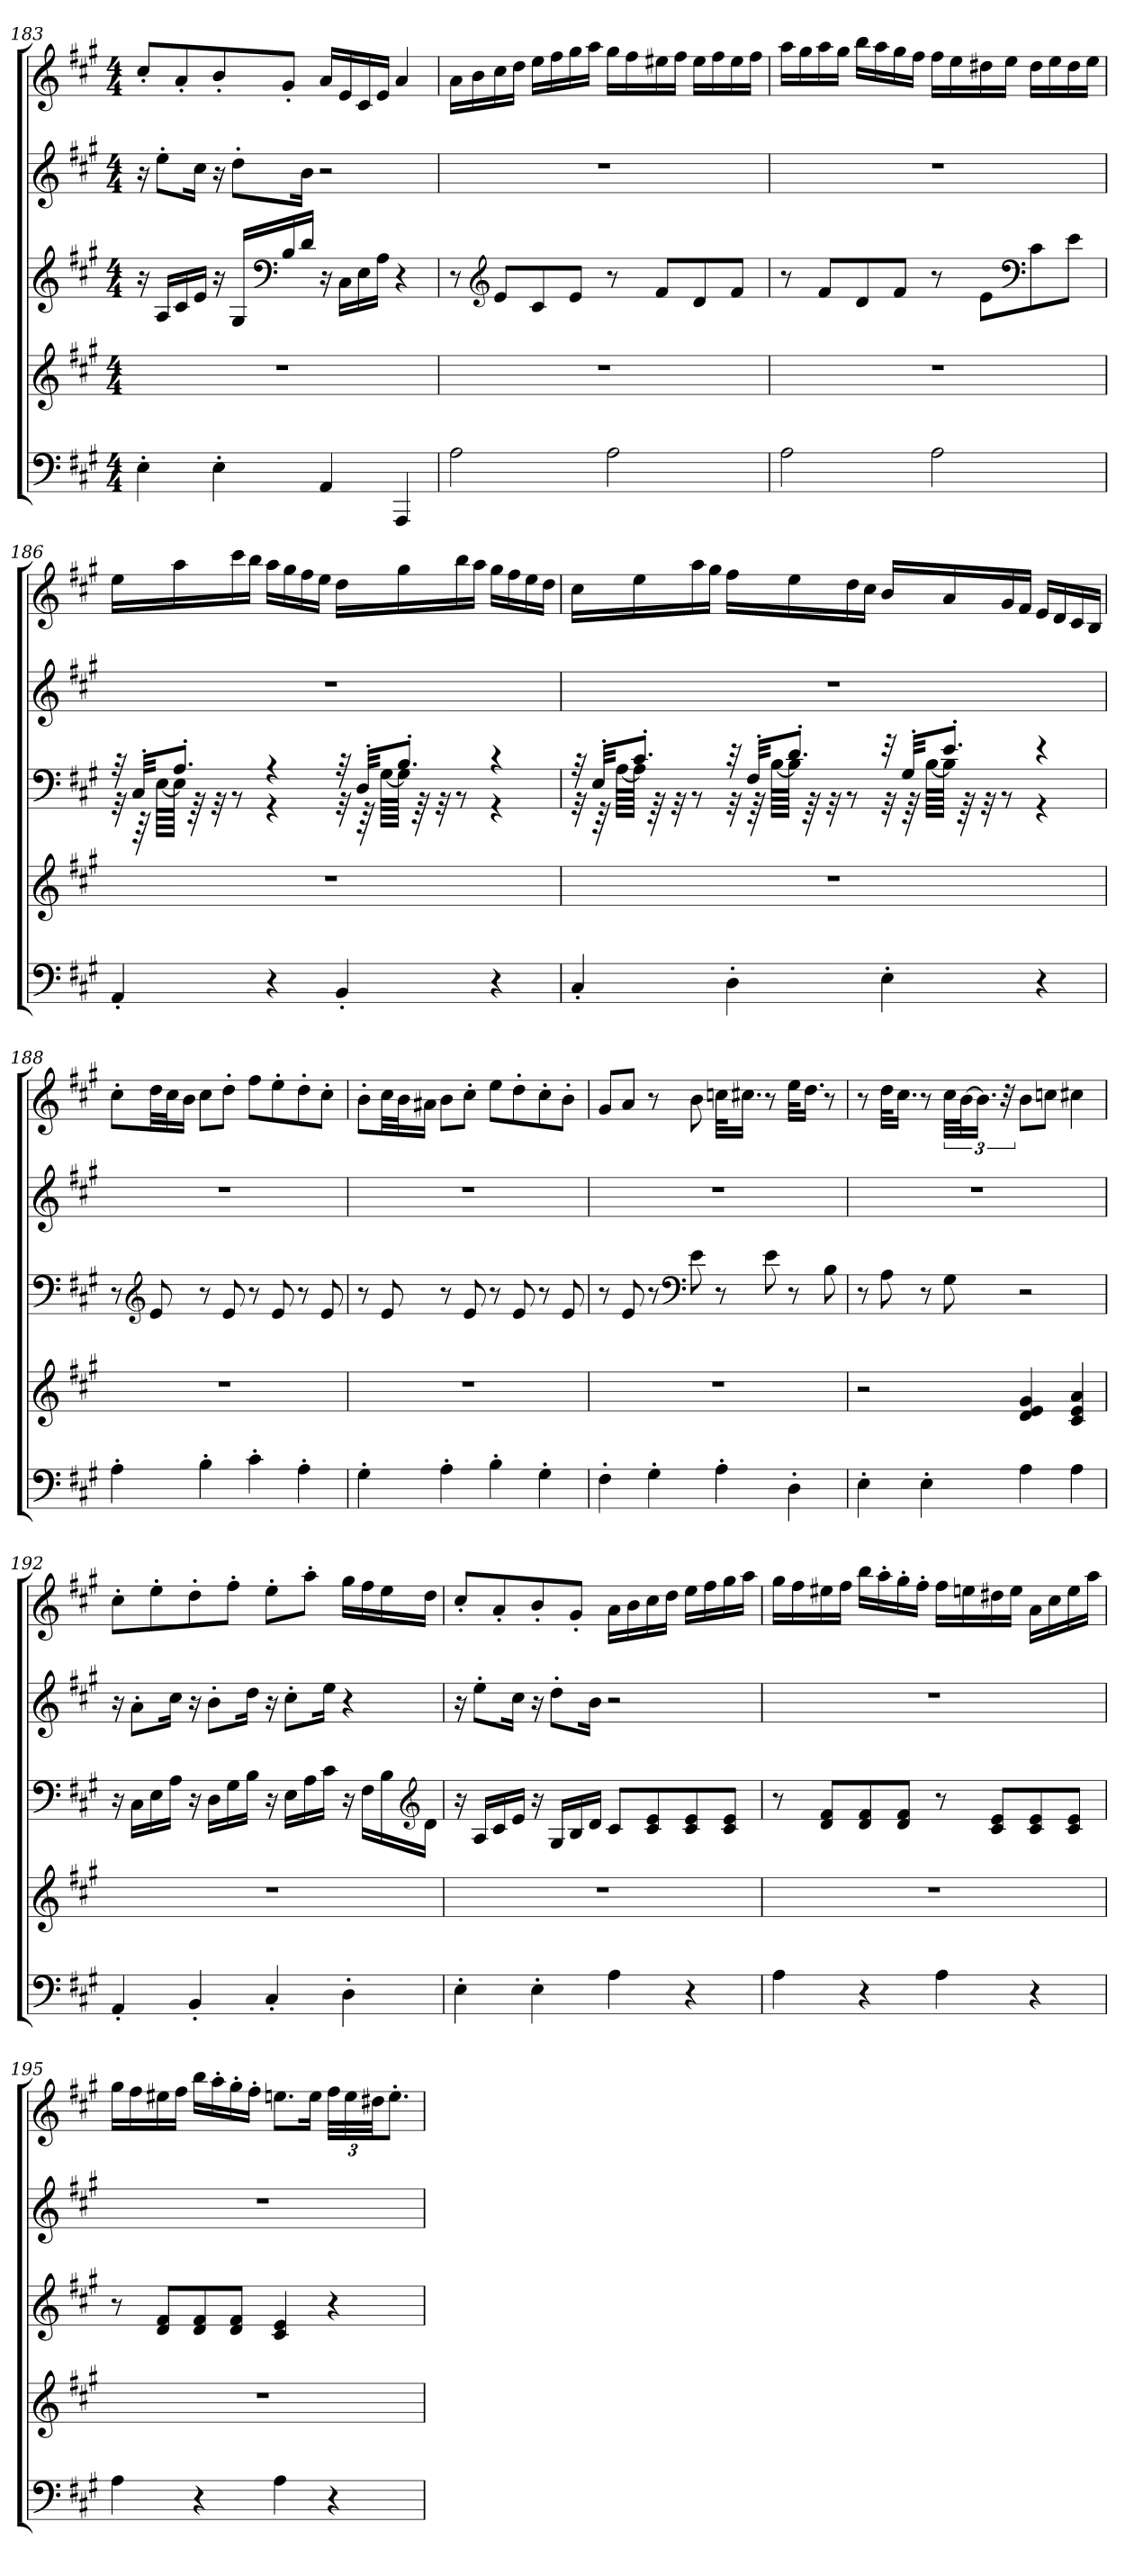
**kern	**kern	**kern	**kern	**kern
*part5	*part4	*part3	*part2	*part1
*staff5	*staff4	*staff3	*staff2	*staff1
!!LO:PB:g=z
*clefF4	*clefG2	*clefG2	*clefG2	*clefG2
*k[f#c#g#]	*k[f#c#g#]	*k[f#c#g#]	*k[f#c#g#]	*k[f#c#g#]
*M4/4	*M4/4	*M4/4	*M4/4	*M4/4
=183	=183	=183	=183	=183
4E'\	1r	16r	16r	8cc#'/L
.	.	16A/LL	8ee'\L	.
.	.	16c#/	.	8a'/
.	.	16e/JJ	16cc#\Jk	.
4E'\	.	16r	16r	8b'/
.	.	16G#/LL	8dd'\L	.
*	*	*clefF4	*	*
.	.	16B/	.	8g#'/J
.	.	16d/JJ	16b\Jk	.
*	*	*	*	*MM140
4AA/	.	16r	2r	16a/LL
.	.	16C#\LL	.	16e/
.	.	16E\	.	16c#/
.	.	16A\JJ	.	16e/JJ
4AAA/	.	4r	.	4a/
=184	=184	=184	=184	=184
*	*	*	*	*MM140
2A\	1r	8r	1r	16a\LL
.	.	.	.	16b\
*	*	*clefG2	*	*
.	.	8e/L	.	16cc#\
.	.	.	.	16dd\JJ
.	.	8c#/	.	16ee\LL
.	.	.	.	16ff#\
.	.	8e/J	.	16gg#\
.	.	.	.	16aa\JJ
*	*	*	*	*MM140
2A\	.	8r	.	16gg#\LL
.	.	.	.	16ff#\
.	.	8f#/L	.	16ee#X\
.	.	.	.	16ff#\JJ
.	.	8d/	.	16ee#\LL
.	.	.	.	16ff#\
.	.	8f#/J	.	16ee#\
.	.	.	.	16ff#\JJ
!!LO:LB:g=z
=185	=185	=185	=185	=185
2A\	1r	8r	1r	16aa\LL
.	.	.	.	16gg#\
.	.	8f#/L	.	16aa\
.	.	.	.	16gg#\JJ
.	.	8d/	.	16bb\LL
.	.	.	.	16aa\
.	.	8f#/J	.	16gg#\
.	.	.	.	16ff#\JJ
2A\	.	8r	.	16ff#\LL
.	.	.	.	16ee\
.	.	8e\L	.	16dd#X\
.	.	.	.	16ee\JJ
*	*	*clefF4	*	*
.	.	8c#\	.	16dd#\LL
.	.	.	.	16ee\
.	.	8e\J	.	16dd#\
.	.	.	.	16ee\JJ
!!LO:PB:g=z
=186	=186	=186	=186	=186
*	*	*	*	*MM140
*	*	*^	*	*
4AA'/	1r	32r	32r	1r	16ee\LL
.	.	32C#'/KKL	64r	.	.
.	.	.	[64E\LLLL	.	.
.	.	8.A'/J	64E\JJJJ]	.	16aa\
.	.	.	64r	.	.
.	.	.	32r	.	.
.	.	.	8r	.	16ccc#\
.	.	.	.	.	16bb\JJ
4r	.	4r	4r	.	16aa\LL
.	.	.	.	.	16gg#\
.	.	.	.	.	16ff#\
.	.	.	.	.	16ee\JJ
4BB'/	.	32r	32r	.	16dd\LL
.	.	32D'/KKL	64r	.	.
.	.	.	[64G#\LLLL	.	.
.	.	8.B'/J	64G#\JJJJ]	.	16gg#\
.	.	.	64r	.	.
.	.	.	32r	.	.
.	.	.	8r	.	16bb\
.	.	.	.	.	16aa\JJ
4r	.	4r	4r	.	16gg#\LL
.	.	.	.	.	16ff#\
.	.	.	.	.	16ee\
.	.	.	.	.	16dd\JJ
!!LO:LB:g=z
=187	=187	=187	=187	=187	=187
*	*	*	*	*	*MM140
4C#'/	1r	32r	32r	1r	16cc#\LL
.	.	32E'/KKL	64r	.	.
.	.	.	[64A\LLLL	.	.
.	.	8.c#'/J	64A\JJJJ]	.	16ee\
.	.	.	64r	.	.
.	.	.	32r	.	.
.	.	.	8r	.	16aa\
.	.	.	.	.	16gg#\JJ
4D'\	.	32r	32r	.	16ff#\LL
.	.	32F#'/KKL	64r	.	.
.	.	.	[64B\LLLL	.	.
.	.	8.d'/J	64B\JJJJ]	.	16ee\
.	.	.	64r	.	.
.	.	.	32r	.	.
.	.	.	8r	.	16dd\
.	.	.	.	.	16cc#\JJ
4E'\	.	32r	32r	.	16b/LL
.	.	32G#'/KKL	64r	.	.
.	.	.	[64B\LLLL	.	.
.	.	8.e'/J	64B\JJJJ]	.	16a/
.	.	.	64r	.	.
.	.	.	32r	.	.
.	.	.	8r	.	16g#/
.	.	.	.	.	16f#/JJ
4r	.	4r	4r	.	16e/LL
.	.	.	.	.	16d/
.	.	.	.	.	16c#/
.	.	.	.	.	16B/JJ
*	*	*v	*v	*	*
!!LO:PB:g=z
=188	=188	=188	=188	=188
*	*	*	*	*MM140
4A'\	1r	8r	1r	8cc#'\L
*	*	*clefG2	*	*
.	.	8e/	.	32dd\LL
.	.	.	.	32cc#\J
.	.	.	.	16b\JJ
4B'\	.	8r	.	8cc#\L
.	.	8e/	.	8dd'\J
4c#'\	.	8r	.	8ff#\L
.	.	8e/	.	8ee'\
4A'\	.	8r	.	8dd'\
.	.	8e/	.	8cc#'\J
=189	=189	=189	=189	=189
*	*	*	*	*MM140
4G#'\	1r	8r	1r	8b'\L
.	.	8e/	.	32cc#\LL
.	.	.	.	32b\J
.	.	.	.	16a#X\JJ
4A'\	.	8r	.	8b\L
.	.	8e/	.	8cc#'\J
4B'\	.	8r	.	8ee\L
.	.	8e/	.	8dd'\
4G#'\	.	8r	.	8cc#'\
.	.	8e/	.	8b'\J
=190	=190	=190	=190	=190
*	*	*	*	*MM140
4F#'\	1r	8r	1r	8g#/L
.	.	8e/	.	8a/J
4G#'\	.	8r	.	8r
*	*	*clefF4	*	*
.	.	8e\	.	8b\
4A'\	.	8r	.	32ccn\KLL
.	.	.	.	16.cc#X\JJ
.	.	8e\	.	8r
4D'\	.	8r	.	32ee\KLL
.	.	.	.	16.dd\JJ
.	.	8B\	.	8r
!!LO:LB:g=z
=191	=191	=191	=191	=191
*	*	*	*	*MM140
4E'\	2r	8r	1r	8r
.	.	8A\	.	32dd\KLL
.	.	.	.	16.cc#\JJ
4E'\	.	8r	.	8r
.	.	8G#\	.	48cc#\LLL
.	.	.	.	[48b\J
.	.	.	.	24.b\JJ]
.	.	.	.	48r
4A\	4d/ 4e/ 4g#/	2r	.	8b\L
.	.	.	.	8ccn\J
4A\	4c#/ 4e/ 4a/	.	.	4cc#X\
=192	=192	=192	=192	=192
*	*	*	*	*MM140
4AA'/	1r	16r	16r	8cc#'\L
.	.	16C#\LL	8a'\L	.
.	.	16E\	.	8ee'\
.	.	16A\JJ	16cc#\Jk	.
4BB'/	.	16r	16r	8dd'\
.	.	16D\LL	8b'\L	.
.	.	16G#\	.	8ff#'\J
.	.	16B\JJ	16dd\Jk	.
4C#'/	.	16r	16r	8ee'\L
.	.	16E\LL	8cc#'\L	.
.	.	16A\	.	8aa'\J
.	.	16c#\JJ	16ee\Jk	.
4D'\	.	16r	4r	16gg#\LL
.	.	16F#\LL	.	16ff#\
.	.	16B\	.	16ee\
*	*	*clefG2	*	*
.	.	16d\JJ	.	16dd\JJ
!!LO:PB:g=z
=193	=193	=193	=193	=193
4E'\	1r	16r	16r	8cc#'/L
.	.	16A/LL	8ee'\L	.
.	.	16c#/	.	8a'/
.	.	16e/JJ	16cc#\Jk	.
4E'\	.	16r	16r	8b'/
.	.	16G#/LL	8dd'\L	.
.	.	16B/	.	8g#'/J
.	.	16d/JJ	16b\Jk	.
*	*	*	*	*MM140
4A\	.	8c#/L	2r	16a\LL
.	.	.	.	16b\
.	.	8c#/ 8e/	.	16cc#\
.	.	.	.	16dd\JJ
4r	.	8c#/ 8e/	.	16ee\LL
.	.	.	.	16ff#\
.	.	8c#/ 8e/J	.	16gg#\
.	.	.	.	16aa\JJ
=194	=194	=194	=194	=194
4A\	1r	8r	1r	16gg#\LL
.	.	.	.	16ff#\
.	.	8d/ 8f#/L	.	16ee#X\
.	.	.	.	16ff#\JJ
4r	.	8d/ 8f#/	.	16bb\LL
.	.	.	.	16aa'\
.	.	8d/ 8f#/J	.	16gg#'\
.	.	.	.	16ff#'\JJ
4A\	.	8r	.	16ff#\LL
.	.	.	.	16een\
.	.	8c#/ 8e/L	.	16dd#X\
.	.	.	.	16ee\JJ
4r	.	8c#/ 8e/	.	16a\LL
.	.	.	.	16cc#\
.	.	8c#/ 8e/J	.	16ee\
.	.	.	.	16aa\JJ
!!LO:LB:g=z
=195	=195	=195	=195	=195
4A\	1r	8r	1r	16gg#\LL
.	.	.	.	16ff#\
.	.	8d/ 8f#/L	.	16ee#X\
.	.	.	.	16ff#\JJ
4r	.	8d/ 8f#/	.	16bb\LL
.	.	.	.	16aa'\
.	.	8d/ 8f#/J	.	16gg#'\
*	*	*	*	*MM136
.	.	.	.	16ff#'\JJ
4A\	.	4c#/ 4e/	.	8.een\L
.	.	.	.	16ee\Jk
*	*	*	*	*Xbrackettup
*	*	*	*	*MM136
4r	.	4r	.	48ff#\LLL
.	.	.	.	48ee\
.	.	.	.	48dd#X\JJ
.	.	.	.	8.ee'\J
=	=	=	=	=
*-	*-	*-	*-	*-
